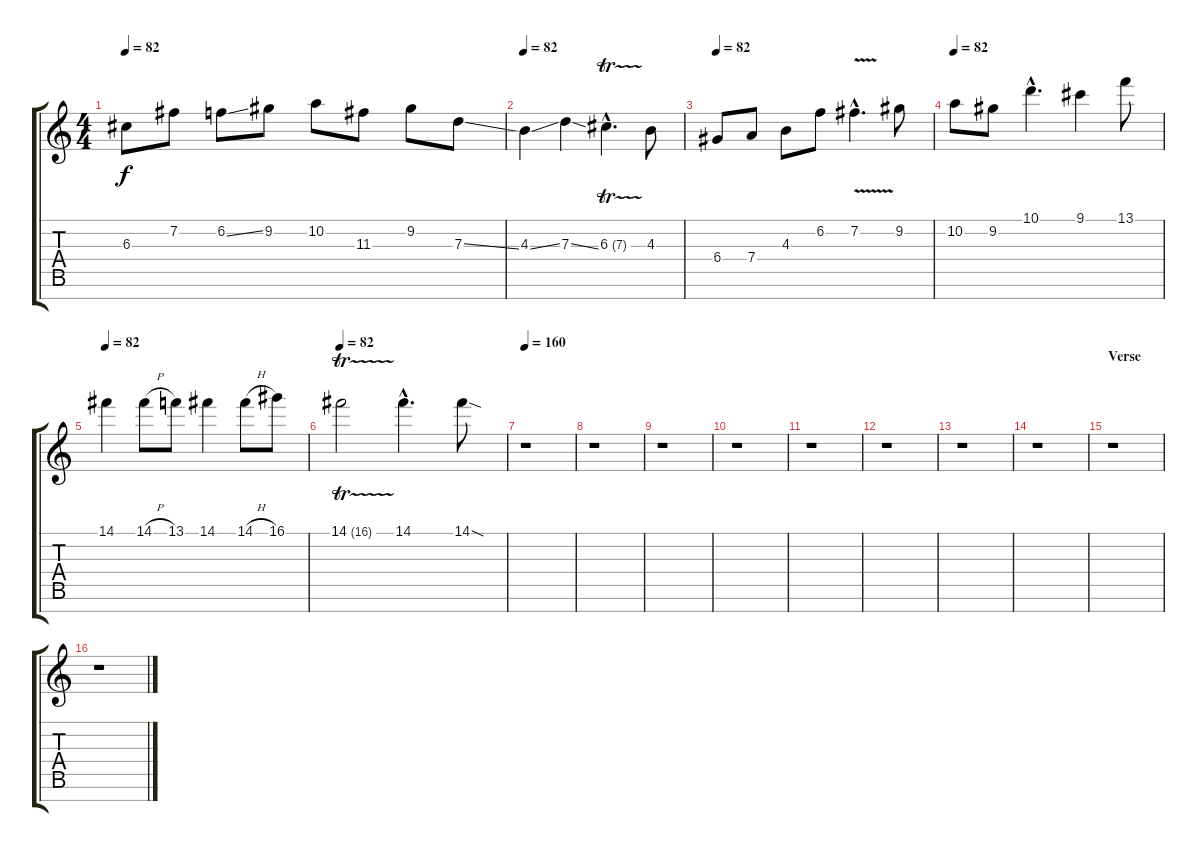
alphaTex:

\track "" {instrument distortionguitar}
\staff {score tabs}
\tuning (E4 B3 G3 D3 A2 E2 B1) {hide}
\ts (4 4)
\tempo 82
\clef g2
\ks c
6.3.8{dy f} 7.2.8 6.2{ss}.8 9.2.8 10.2.8 11.3.8 9.2.8 7.3{ss}.8 |
\tempo 82
4.3{ss}.4 7.3{ss}.4 6.3{tr (7 64) hac}.4{d} 4.3.8 |
\tempo 82
6.4.8 7.4.8 4.3.8 6.2.8 7.2{v hac}.4{d} 9.2.8 |
\tempo 82
10.2.8 9.2.8 10.1{hac}.4{d} 9.1.4 13.1.8 |
\tempo 82
14.1.4 14.1{h}.8 13.1.8 14.1.4 14.1{h}.8 16.1.8 |
\tempo 82
14.1{tr (16 64)}.2 14.1{hac}.4{d} 14.1{sod}.8 |
\tempo 160
r.1 |
r.1 |
r.1 |
r.1 |
r.1 |
r.1 |
r.1 |
r.1 |
\section ("" "Verse")
r.1 |
r.1
